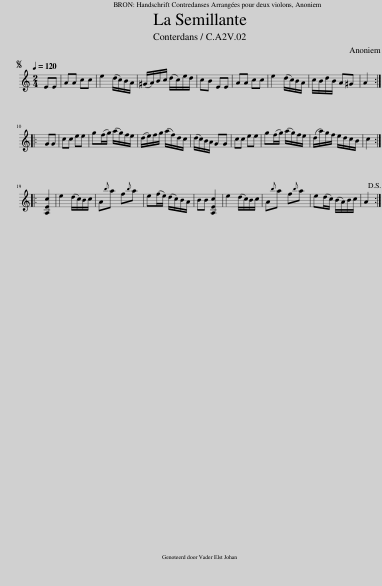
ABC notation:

X:1
L:1/8
Q:1/4=120
M:2/4
I:linebreak $
K:C
V:1 treble
V:1
S EE | AA cc | e2 (d/c/)B/A/ | (^G/A/)B/c/ (d/c/)e/d/ | cB EE | %5
 AA cc | e2 (d/c/)B/A/ | c/B/d/B/ A^G | A2 ::$ GG | %10
 cc ee | g(f/g/) (a/g/)f/e/ | (d/e/)f/g/ (a/f/)d/c/ | (d/c/)B/A/ GG | cc ee | %15
 g(f/g/) (a/g/)f/e/ | (d/a/)g/f/ e/d/c/B/ | c2 ::$ [A,Ec]2 | e2 (d/c/)B/c/ | %20
 A{b}a f{b}a | e(f/e/) (d/c/)B/A/ | BB [A,Ec]2 | e2 (d/c/)B/c/ | A{b}a f{b}a | %25
 e(d/c/) (B/A/)B/c/ | A2!D.S.! :| %27
